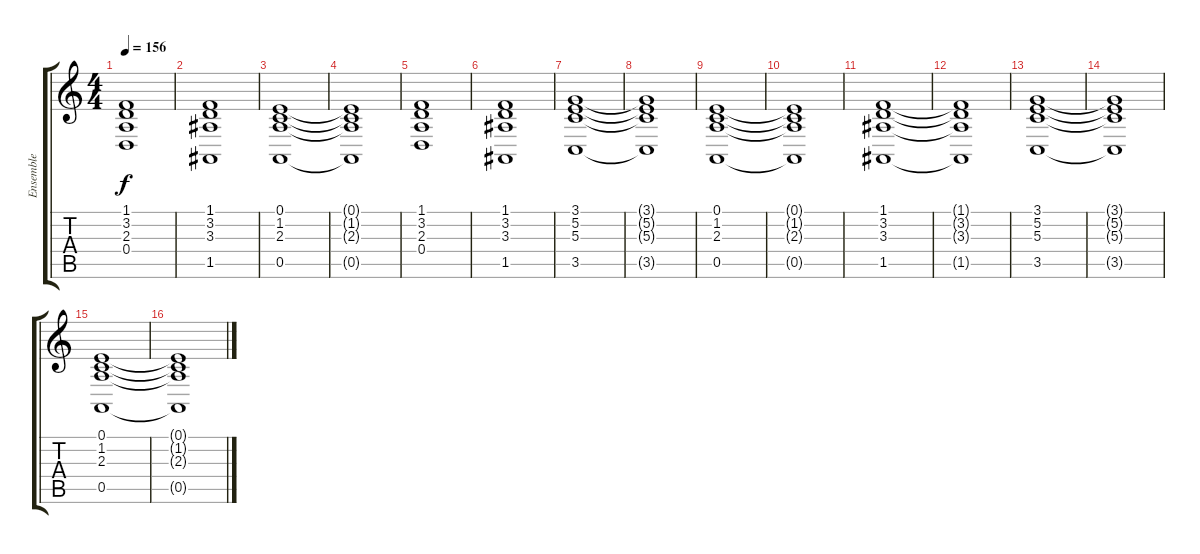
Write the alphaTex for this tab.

\track ("Ensemble" "Ensemble") {instrument stringensemble1}
\staff {score tabs}
\tuning (E4 B3 G3 D3 A2 E2) {hide}
\ts (4 4)
\section ("" "")
\tempo 156
\clef g2
\ks c
(1.1 3.2 2.3 0.4).1{dy f} |
(1.1 3.2 3.3 1.5).1 |
(0.1 1.2 2.3 0.5).1 |
(0.1{t} 1.2{t} 2.3{t} 0.5{t}).1 |
(1.1 3.2 2.3 0.4).1 |
(1.1 3.2 3.3 1.5).1 |
(3.1 5.2 5.3 3.5).1 |
(3.1{t} 5.2{t} 5.3{t} 3.5{t}).1 |
(0.1 1.2 2.3 0.5).1 |
(0.1{t} 1.2{t} 2.3{t} 0.5{t}).1 |
(1.1 3.2 3.3 1.5).1 |
(1.1{t} 3.2{t} 3.3{t} 1.5{t}).1 |
(3.1 5.2 5.3 3.5).1 |
(3.1{t} 5.2{t} 5.3{t} 3.5{t}).1 |
(0.1 1.2 2.3 0.5).1 |
(0.1{t} 1.2{t} 2.3{t} 0.5{t}).1
